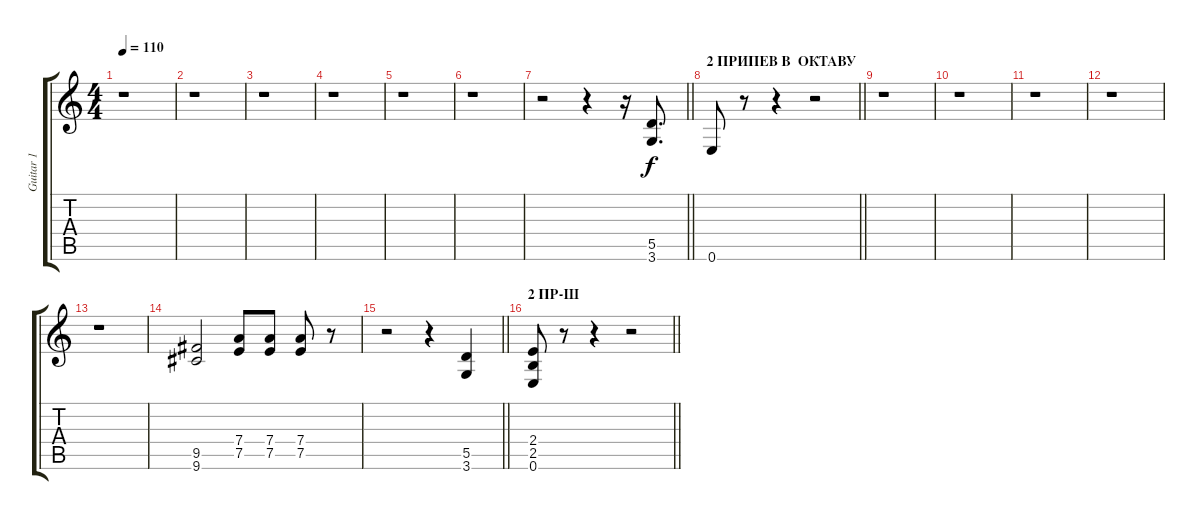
\track ("Guitar 1" "Guitar 1") {instrument electricguitarclean}
\staff {score tabs}
\tuning (E4 B3 G3 D3 A2 E2) {hide}
\ts (4 4)
\tempo 110
\clef g2
\ks c
r.1{dy f} |
r.1 |
r.1 |
r.1 |
r.1 |
r.1 |
\barLineRight lightlight
r.2 r.4 r.16 (5.5 3.6).8{d} |
\section ("" "2 ПРИПЕВ В  ОКТАВУ")
\barLineRight lightlight
0.6.8 r.8 r.4 r.2 |
r.1 |
r.1 |
r.1 |
r.1 |
r.1 |
(9.5 9.6).2 (7.4 7.5).8{instrument electricguitarmuted} (7.4 7.5).8 (7.4 7.5).8 r.8 |
\barLineRight lightlight
r.2{instrument electricguitarclean} r.4 (5.5 3.6).4 |
\section ("" "2 ПР-Ш")
\barLineRight lightlight
(2.4 2.5 0.6).8 r.8 r.4 r.2
